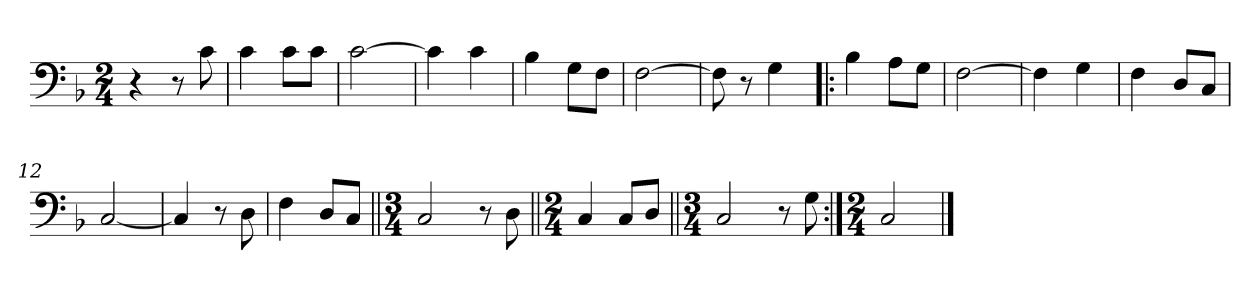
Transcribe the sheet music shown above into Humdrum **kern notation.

**kern
*part1
*staff1
*clefF4
*k[b-]
*M2/4
=1
4r
8r
8c\
=2
4c\
8c\L
8c\J
=3
[2c\
=4
4c\]
4c\
=5
4B-\
8G\L
8F\J
=6
[2F\
=7
8F\]
8r
4G\
=8!|:
4B-\
8A\L
8G\J
=9
[2F\
=10
4F\]
4G\
=11
4F\
8D/L
8C/J
=12
[2C/
=13
4C/]
8r
8D\
=14
4F\
8D/L
8C/J
=15||
*M3/4
2C/
8r
8D\
=16||
*M2/4
4C/
8C/L
8D/J
=17||
*M3/4
2C/
8r
8G\
=18:|!
*M2/4
2C/
==
*-
